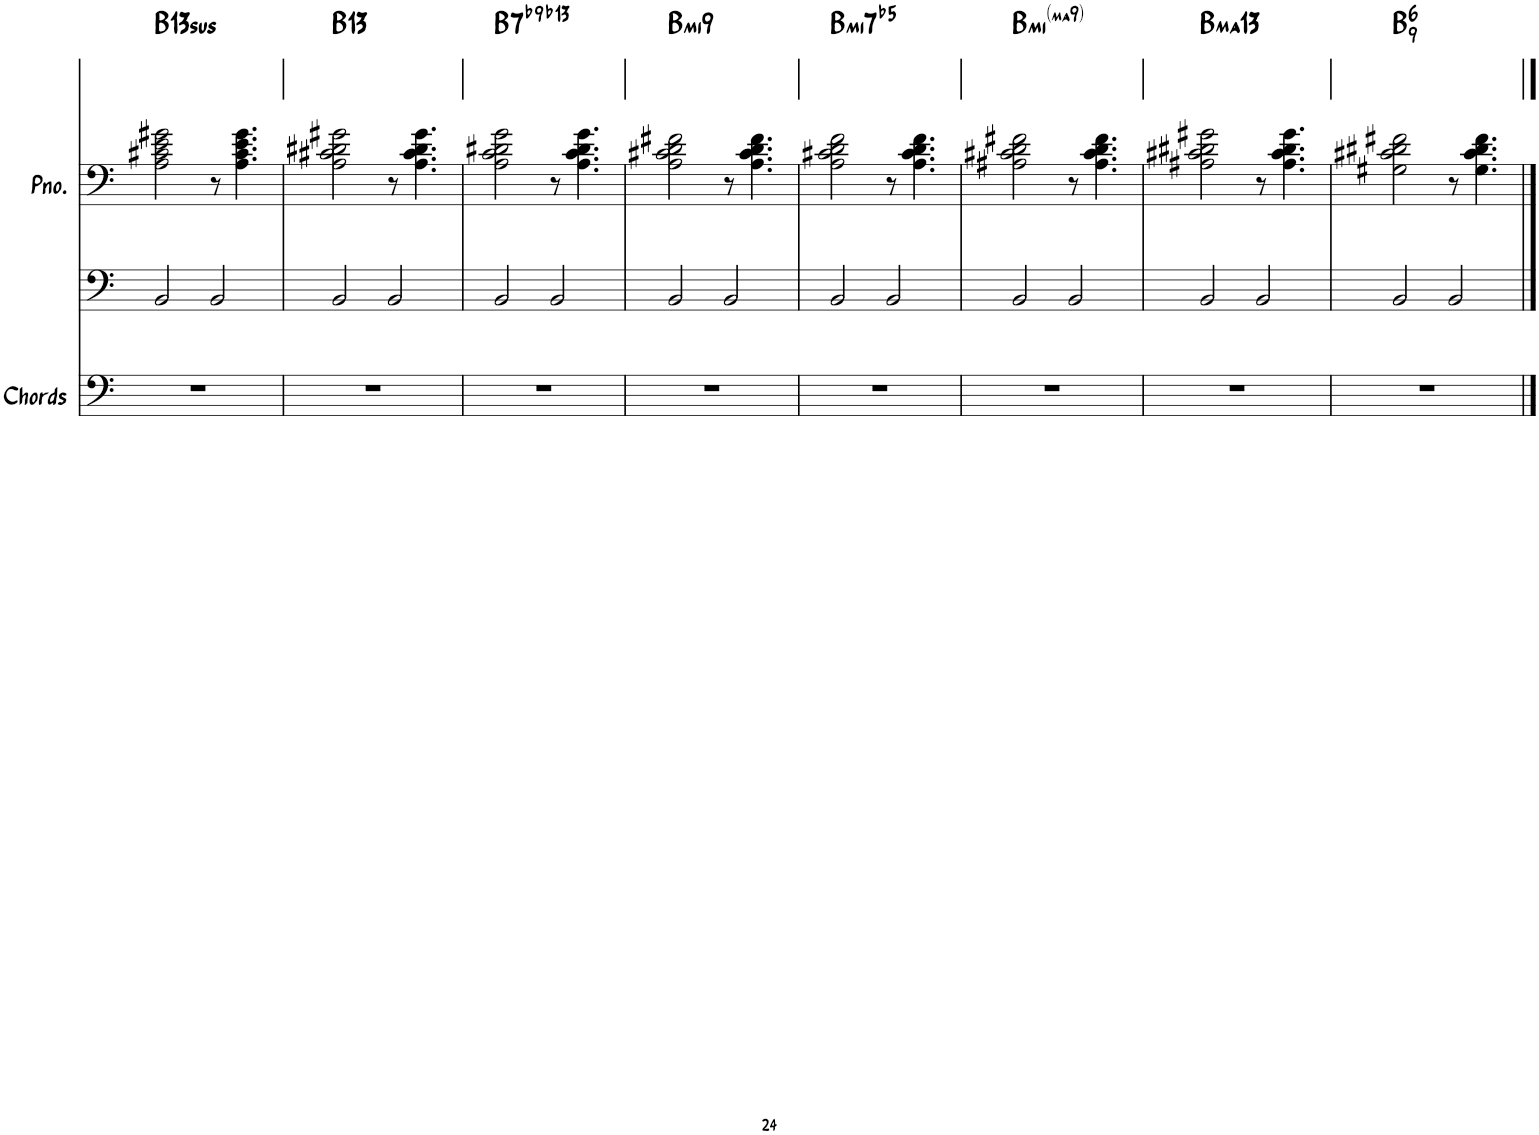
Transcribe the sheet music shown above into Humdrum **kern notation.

**kern	**kern	**kern	**kern	**harte
*part2	*part1	*part1	*part1	*part1
*staff4	*staff3	*staff2	*staff1	*
*I"Chords	*I"Piano	*	*	*
*I'Chords	*I'Pno.	*	*	*
!!LO:PB:g=z
*clefF4	*clefF4	*clefF4	*clefG2	*
*k[]	*k[]	*k[]	*k[]	*
*M4/4	*M4/4	*M4/4	*M4/4	*
=233	=233	=233	=233	=233
!	!	!	!	!LO:H:kt=13sus
1r	2BB/	2A\ 2c#X\ 2e\ 2g#X\	1ryy	B:sus4(7,9,11,13)
.	2BB/	8r	.	.
.	.	4.A\ 4.c#\ 4.e\ 4.g#\	.	.
=234	=234	=234	=234	=234
!	!	!	!	!LO:H:kt=13
1r	2BB/	2A\ 2c#X\ 2d#X\ 2g#X\	1ryy	B:9(11,13)
.	2BB/	8r	.	.
.	.	4.A\ 4.c#\ 4.d#\ 4.g#\	.	.
=235	=235	=235	=235	=235
!	!	!	!	!LO:H:kt=7
1r	2BB/	2A\ 2c\ 2d#X\ 2g\	1ryy	B:7(b9,b13)
.	2BB/	8r	.	.
.	.	4.A\ 4.c\ 4.d#\ 4.g\	.	.
=236	=236	=236	=236	=236
!	!	!	!	!LO:H:kt=mi9
1r	2BB/	2A\ 2c#X\ 2d\ 2f#X\	1ryy	B:min9
.	2BB/	8r	.	.
.	.	4.A\ 4.c#\ 4.d\ 4.f#\	.	.
=237	=237	=237	=237	=237
!	!	!	!	!LO:H:kt=mi7b5
1r	2BB/	2A\ 2c#X\ 2d\ 2f\	1ryy	B:hdim7
.	2BB/	8r	.	.
.	.	4.A\ 4.c#\ 4.d\ 4.f\	.	.
=238	=238	=238	=238	=238
!	!	!	!	!LO:H:kt=mima7
1r	2BB/	2A#X\ 2c#X\ 2d\ 2f#X\	1ryy	B:minmaj7(9)
.	2BB/	8r	.	.
.	.	4.A#\ 4.c#\ 4.d\ 4.f#\	.	.
=239	=239	=239	=239	=239
!	!	!	!	!LO:H:kt=ma13
1r	2BB/	2A#X\ 2c#X\ 2d#X\ 2g#X\	1ryy	B:maj9(11,13)
.	2BB/	8r	.	.
.	.	4.A#\ 4.c#\ 4.d#\ 4.g#\	.	.
=240	=240	=240	=240	=240
!	!	!	!	!LO:H:kt=6
1r	2BB/	2G#X\ 2c#X\ 2d#X\ 2f#X\	1ryy	B:maj6(9)
.	2BB/	8r	.	.
.	.	4.G#\ 4.c#\ 4.d#\ 4.f#\	.	.
==	==	==	==	==
*-	*-	*-	*-	*-
